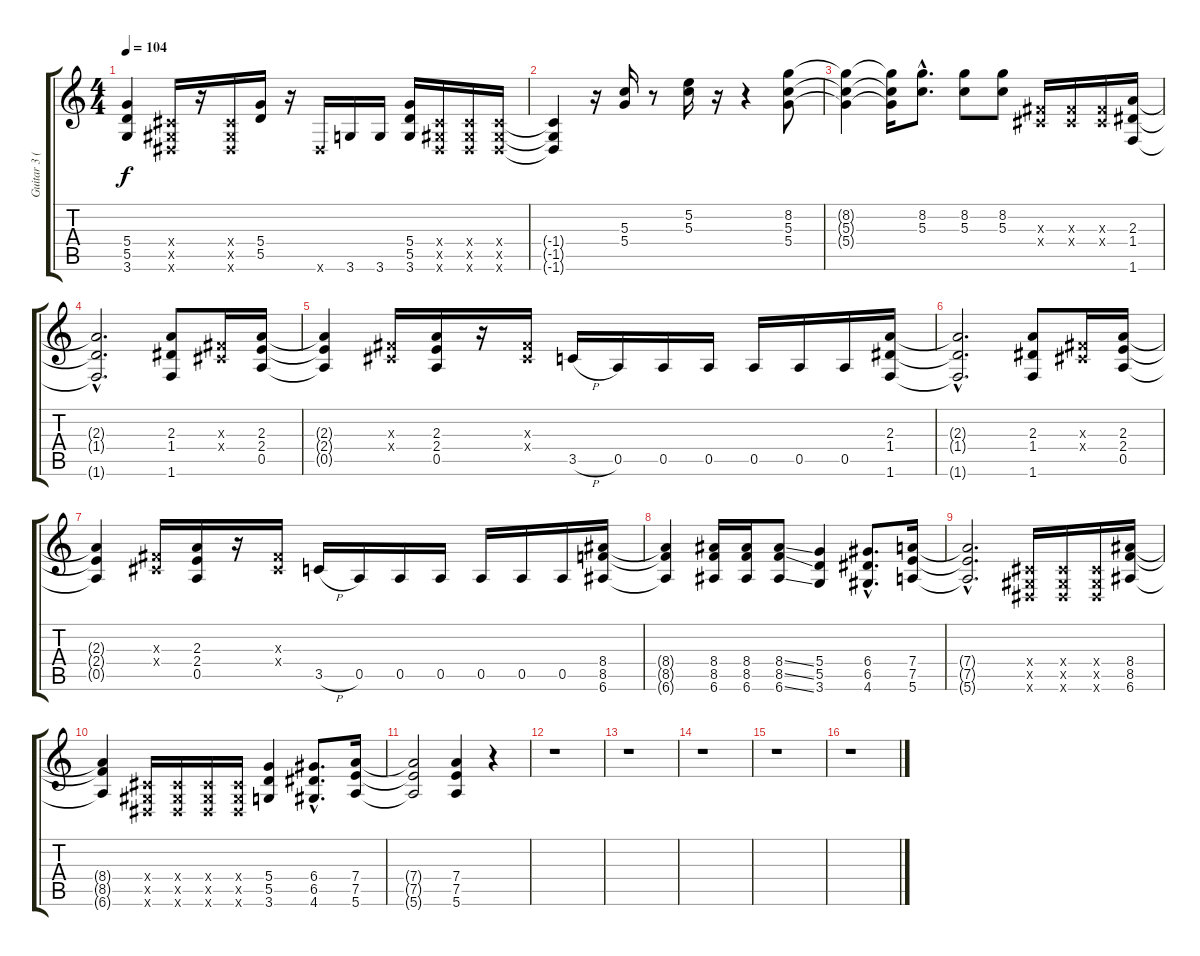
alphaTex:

\track ("Guitar 3 (Rhythm 2)" "Guitar 3 (") {instrument distortionguitar}
\staff {score tabs}
\tuning (E4 B3 G3 D3 A2 E2) {hide}
\ts (4 4)
\tempo 104
\clef g2
\ks c
(5.4 5.5 3.6).4{dy f} (-1.4{x} -1.5{x} -1.6{x}).16 r.16 (-1.4{x} -1.5{x} -1.6{x}).16 (5.4 5.5).16 r.16 -1.6{x}.16 3.6.16 3.6.16 (5.4 5.5 3.6).16 (-1.4{x} -1.5{x} -1.6{x}).16 (-1.4{x} -1.5{x} -1.6{x}).16 (-1.4{x} -1.5{x} -1.6{x}).16 |
(-1.4{t} -1.5{t} -1.6{t}).4 r.16 (5.3 5.4).16 r.8 (5.2 5.3).16 r.16 r.4 (8.2 5.3 5.4).8 |
(8.2{t} 5.3{t} 5.4{t}).4 (8.2{t} 5.3{t} 5.4{t}).16 (8.2{hac} 5.3{hac}).8{d} (8.2 5.3).8 (8.2 5.3).8 (-1.3{x} -1.4{x}).16 (-1.3{x} -1.4{x}).16 (-1.3{x} -1.4{x}).16 (2.3 1.4 1.6).16 |
(2.3{hac t} 1.4{hac t} 1.6{hac t}).2{d} (2.3 1.4 1.6).8 (-1.3{x} -1.4{x}).16 (2.3 2.4 0.5).16 |
(2.3{t} 2.4{t} 0.5{t}).4 (-1.3{x} -1.4{x}).16 (2.3 2.4 0.5).16 r.16 (-1.3{x} -1.4{x}).16 3.5{h}.16 0.5.16 0.5.16 0.5.16 0.5.16 0.5.16 0.5.16 (2.3 1.4 1.6).16 |
(2.3{hac t} 1.4{hac t} 1.6{hac t}).2{d} (2.3 1.4 1.6).8 (-1.3{x} -1.4{x}).16 (2.3 2.4 0.5).16 |
(2.3{t} 2.4{t} 0.5{t}).4 (-1.3{x} -1.4{x}).16 (2.3 2.4 0.5).16 r.16 (-1.3{x} -1.4{x}).16 3.5{h}.16 0.5.16 0.5.16 0.5.16 0.5.16 0.5.16 0.5.16 (8.4 8.5 6.6).16 |
(8.4{t} 8.5{t} 6.6{t}).4 (8.4 8.5 6.6).16 (8.4 8.5 6.6).16 (8.4{ss} 8.5{ss} 6.6{ss}).8 (5.4 5.5 3.6).4 (6.4{hac} 6.5{hac} 4.6{hac}).8{d} (7.4 7.5 5.6).16 |
(7.4{hac t} 7.5{hac t} 5.6{hac t}).2{d} (-1.4{x} -1.5{x} -1.6{x}).16 (-1.4{x} -1.5{x} -1.6{x}).16 (-1.4{x} -1.5{x} -1.6{x}).16 (8.4 8.5 6.6).16 |
(8.4{t} 8.5{t} 6.6{t}).4 (-1.4{x} -1.5{x} -1.6{x}).16 (-1.4{x} -1.5{x} -1.6{x}).16 (-1.4{x} -1.5{x} -1.6{x}).16 (-1.4{x} -1.5{x} -1.6{x}).16 (5.4 5.5 3.6).4 (6.4{hac} 6.5{hac} 4.6{hac}).8{d} (7.4 7.5 5.6).16 |
(7.4{t} 7.5{t} 5.6{t}).2 (7.4 7.5 5.6).4 r.4 |
r.1 |
r.1 |
r.1 |
r.1 |
r.1
